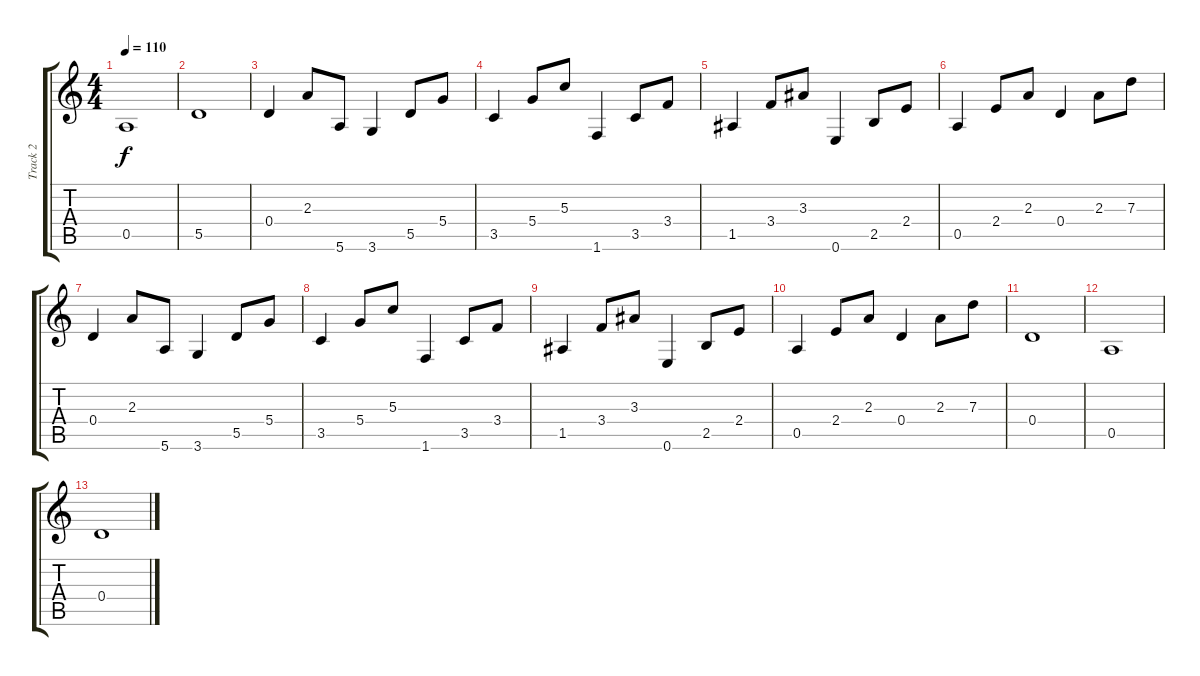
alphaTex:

\track ("Track 2" "Track 2") {instrument electricbassfinger}
\staff {score tabs}
\tuning (E4 B3 G3 D3 A2 E2) {hide}
\ts (4 4)
\tempo 110
\clef g2
\ks c
0.5.1{dy f} |
5.5.1 |
0.4.4 2.3.8 5.6.8 3.6.4 5.5.8 5.4.8 |
3.5.4 5.4.8 5.3.8 1.6.4 3.5.8 3.4.8 |
1.5.4 3.4.8 3.3.8 0.6.4 2.5.8 2.4.8 |
0.5.4 2.4.8 2.3.8 0.4.4 2.3.8 7.3.8 |
0.4.4 2.3.8 5.6.8 3.6.4 5.5.8 5.4.8 |
3.5.4 5.4.8 5.3.8 1.6.4 3.5.8 3.4.8 |
1.5.4 3.4.8 3.3.8 0.6.4 2.5.8 2.4.8 |
0.5.4 2.4.8 2.3.8 0.4.4 2.3.8 7.3.8 |
0.4.1 |
0.5.1 |
0.4.1
